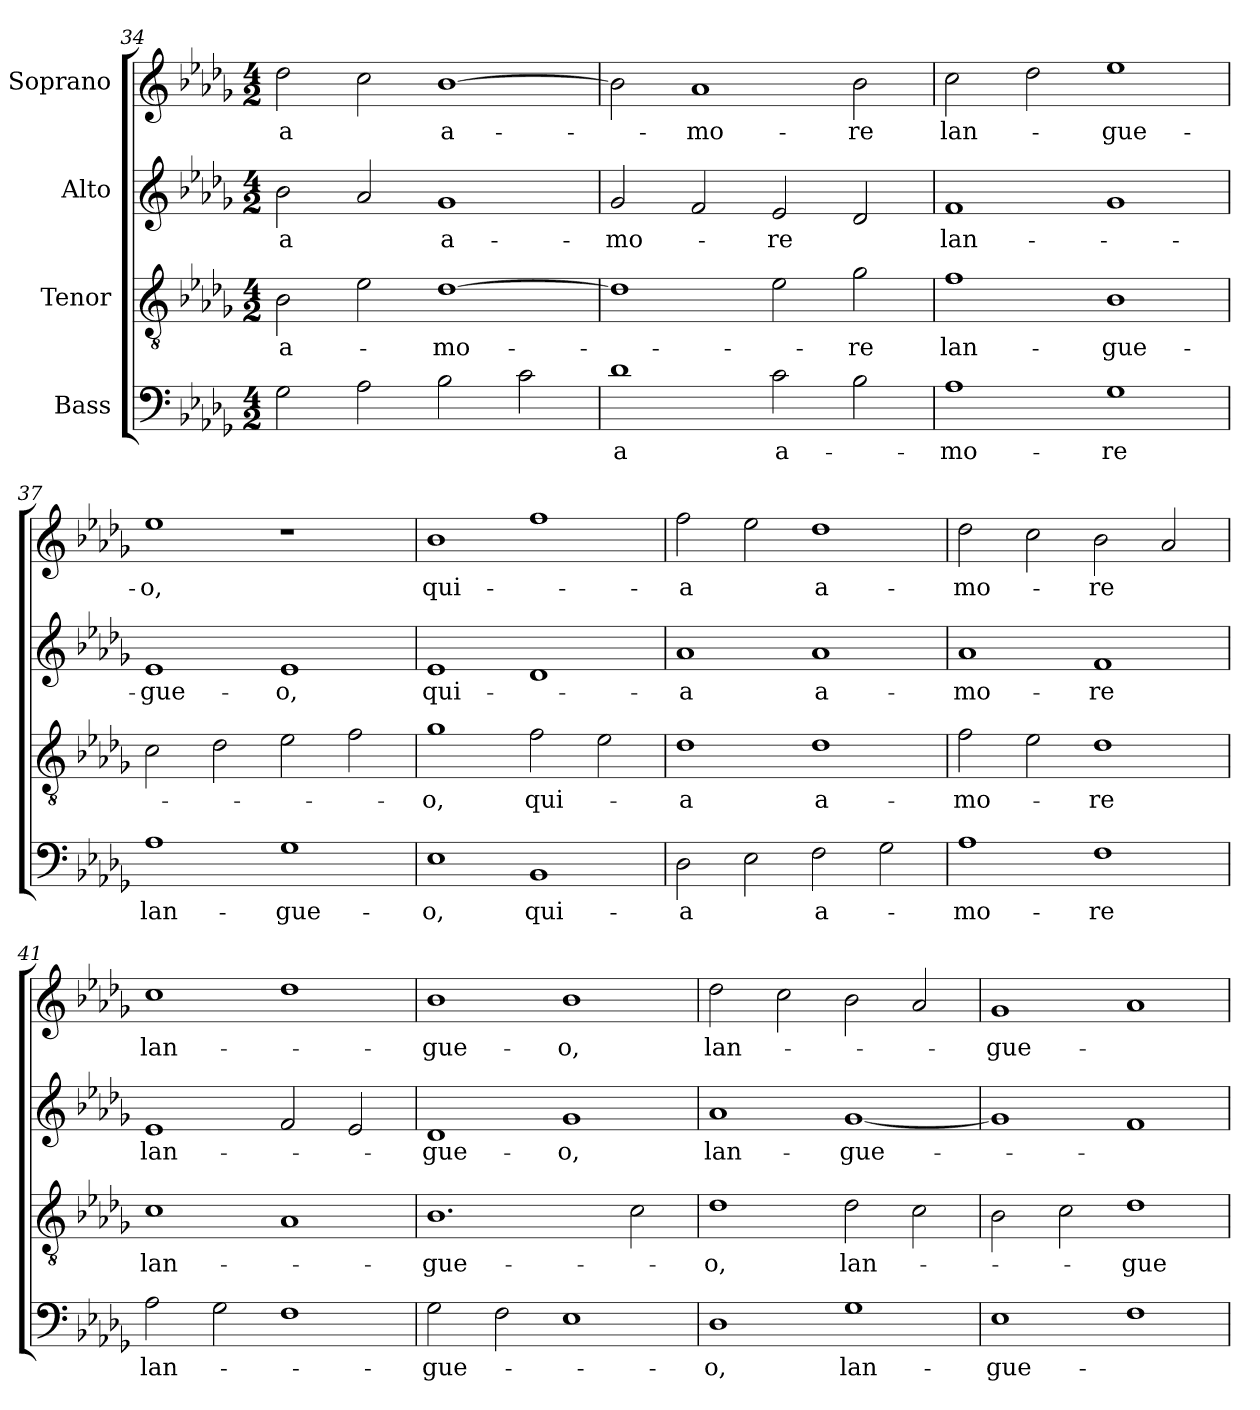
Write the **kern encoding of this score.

**kern	**text	**kern	**text	**kern	**text	**kern	**text
*part4	*part4	*part3	*part3	*part2	*part2	*part1	*part1
*staff4	*staff4	*staff3	*staff3	*staff2	*staff2	*staff1	*staff1
*I"Bass	*	*I"Tenor	*	*I"Alto	*	*I"Soprano	*
*clefF4	*	*clefGv2	*	*clefG2	*	*clefG2	*
*k[b-e-a-d-g-]	*	*k[b-e-a-d-g-]	*	*k[b-e-a-d-g-]	*	*k[b-e-a-d-g-]	*
*D-:	*	*D-:	*	*D-:	*	*D-:	*
*M4/2	*	*M4/2	*	*M4/2	*	*M4/2	*
=34	=34	=34	=34	=34	=34	=34	=34
!	!	!	!LO:LY:b	!	!LO:LY:b	!	!LO:LY:b
2G-\	.	2B-\	a-	2b-\	-a	2dd-\	-a
2A-\	.	2e-\	.	2a-/	.	2cc\	.
!	!	!	!LO:LY:b	!	!LO:LY:b	!	!LO:LY:b
2B-\	.	[1d-	-mo-	1g-	a-	[1b-	a-
2c\	.	.	.	.	.	.	.
=35	=35	=35	=35	=35	=35	=35	=35
!	!LO:LY:b	!	!	!	!LO:LY:b	!	!
1d-	-a	1d-]	.	2g-/	-mo-	2b-\]	.
!	!	!	!	!	!	!	!LO:LY:b
.	.	.	.	2f/	.	1a-	-mo-
!	!LO:LY:b	!	!	!	!LO:LY:b	!	!
2c\	a-	2e-\	.	2e-/	-re	.	.
!	!	!	!LO:LY:b	!	!	!	!LO:LY:b
2B-\	.	2g-\	-re	2d-/	.	2b-\	-re
=36	=36	=36	=36	=36	=36	=36	=36
!	!LO:LY:b	!	!LO:LY:b	!	!LO:LY:b	!	!LO:LY:b
1A-	-mo-	1f	lan-	1f	lan-	2cc\	lan-
.	.	.	.	.	.	2dd-\	.
!	!LO:LY:b	!	!LO:LY:b	!	!	!	!LO:LY:b
1G-	-re	1B-	-gue-	1g-	.	1ee-	-gue-
!!LO:PB:g=z
=37	=37	=37	=37	=37	=37	=37	=37
!	!LO:LY:b	!	!	!	!LO:LY:b	!	!LO:LY:b
1A-	lan-	2c\	.	1e-	-gue-	1ee-	-o,
.	.	2d-\	.	.	.	.	.
!	!LO:LY:b	!	!	!	!LO:LY:b	!	!
1G-	-gue-	2e-\	.	1e-	-o,	1r	.
.	.	2f\	.	.	.	.	.
=38	=38	=38	=38	=38	=38	=38	=38
!	!LO:LY:b	!	!LO:LY:b	!	!LO:LY:b	!	!LO:LY:b
1E-	-o,	1g-	-o,	1e-	qui-	1b-	qui-
!	!LO:LY:b	!	!LO:LY:b	!	!	!	!
1BB-	qui-	2f\	qui-	1d-	.	1ff	.
.	.	2e-\	.	.	.	.	.
=39	=39	=39	=39	=39	=39	=39	=39
!	!LO:LY:b	!	!LO:LY:b	!	!LO:LY:b	!	!LO:LY:b
2D-\	-a	1d-	-a	1a-	-a	2ff\	-a
2E-\	.	.	.	.	.	2ee-\	.
!	!LO:LY:b	!	!LO:LY:b	!	!LO:LY:b	!	!LO:LY:b
2F\	a-	1d-	a-	1a-	a-	1dd-	a-
2G-\	.	.	.	.	.	.	.
=40	=40	=40	=40	=40	=40	=40	=40
!	!LO:LY:b	!	!LO:LY:b	!	!LO:LY:b	!	!LO:LY:b
1A-	-mo-	2f\	-mo-	1a-	-mo-	2dd-\	-mo-
.	.	2e-\	.	.	.	2cc\	.
!	!LO:LY:b	!	!LO:LY:b	!	!LO:LY:b	!	!LO:LY:b
1F	-re	1d-	-re	1f	-re	2b-\	-re
.	.	.	.	.	.	2a-/	.
=41	=41	=41	=41	=41	=41	=41	=41
!	!LO:LY:b	!	!LO:LY:b	!	!LO:LY:b	!	!LO:LY:b
2A-\	lan-	1c	lan-	1e-	lan-	1cc	lan-
2G-\	.	.	.	.	.	.	.
1F	.	1A-	.	2f/	.	1dd-	.
.	.	.	.	2e-/	.	.	.
=42	=42	=42	=42	=42	=42	=42	=42
!	!LO:LY:b	!	!LO:LY:b	!	!LO:LY:b	!	!LO:LY:b
2G-\	-gue-	1.B-	-gue-	1d-	-gue-	1b-	-gue-
2F\	.	.	.	.	.	.	.
!	!	!	!	!	!LO:LY:b	!	!LO:LY:b
1E-	.	.	.	1g-	-o,	1b-	-o,
.	.	2c\	.	.	.	.	.
!!LO:LB:g=z
=43	=43	=43	=43	=43	=43	=43	=43
!	!LO:LY:b	!	!LO:LY:b	!	!LO:LY:b	!	!LO:LY:b
1D-	-o,	1d-	-o,	1a-	lan-	2dd-\	lan-
.	.	.	.	.	.	2cc\	.
!	!LO:LY:b	!	!LO:LY:b	!	!LO:LY:b	!	!
1G-	lan-	2d-\	lan-	[1g-	-gue-	2b-\	.
.	.	2c\	.	.	.	2a-/	.
=44	=44	=44	=44	=44	=44	=44	=44
!	!LO:LY:b	!	!	!	!	!	!LO:LY:b
1E-	-gue-	2B-\	.	1g-]	.	1g-	-gue-
.	.	2c\	.	.	.	.	.
!	!	!	!LO:LY:b	!	!	!	!
1F	.	1d-	-gue-	1f	.	1a-	.
=	=	=	=	=	=	=	=
*-	*-	*-	*-	*-	*-	*-	*-
